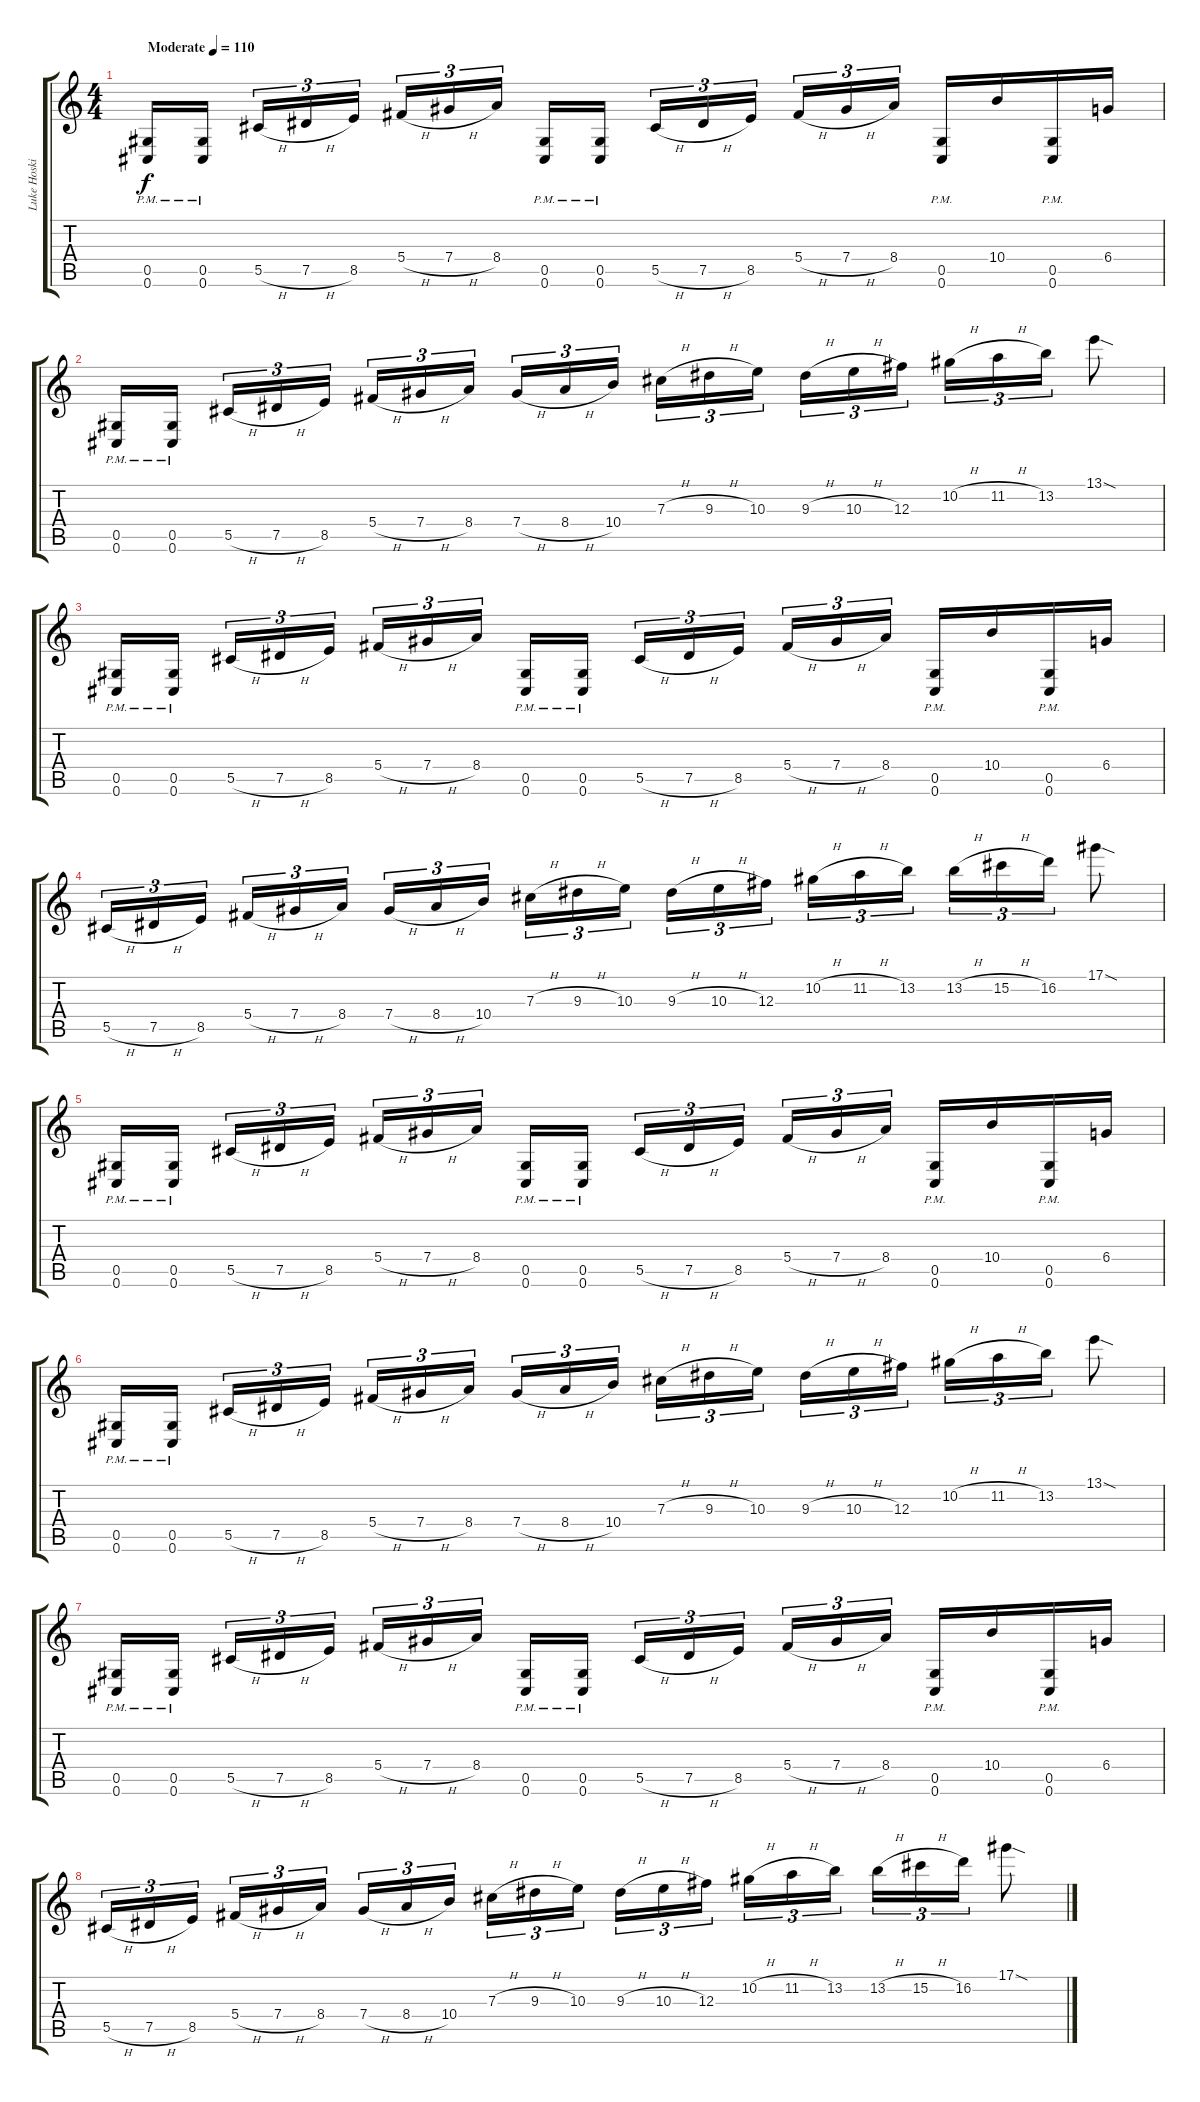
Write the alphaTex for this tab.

\track ("Luke Hoskin" "Luke Hoski") {instrument distortionguitar}
\staff {score tabs}
\tuning (Eb4 Bb3 Gb3 Db3 Ab2 Db2) {hide}
\ts (4 4)
\tempo (110 "Moderate")
\clef g2
\ks c
(0.5{pm} 0.6{pm}).16{dy f instrument distortionguitar} (0.5{pm} 0.6{pm}).16{beam splitsecondary} 5.5{h}.16{tu (3 2)} 7.5{h}.16{tu (3 2)} 8.5.16{tu (3 2)} 5.4{h}.16{tu (3 2)} 7.4{h}.16{tu (3 2)} 8.4.16{tu (3 2) beam splitsecondary} (0.5{pm} 0.6{pm}).16 (0.5{pm} 0.6{pm}).16 5.5{h}.16{tu (3 2)} 7.5{h}.16{tu (3 2)} 8.5.16{tu (3 2) beam splitsecondary} 5.4{h}.16{tu (3 2)} 7.4{h}.16{tu (3 2)} 8.4.16{tu (3 2)} (0.5{pm} 0.6{pm}).16 10.4.16 (0.5{pm} 0.6{pm}).16 6.4.16 |
(0.5{pm} 0.6{pm}).16 (0.5{pm} 0.6{pm}).16{beam splitsecondary} 5.5{h}.16{tu (3 2)} 7.5{h}.16{tu (3 2)} 8.5.16{tu (3 2)} 5.4{h}.16{tu (3 2)} 7.4{h}.16{tu (3 2)} 8.4.16{tu (3 2) beam splitsecondary} 7.4{h}.16{tu (3 2)} 8.4{h}.16{tu (3 2)} 10.4.16{tu (3 2)} 7.3{h}.16{tu (3 2)} 9.3{h}.16{tu (3 2)} 10.3.16{tu (3 2) beam splitsecondary} 9.3{h}.16{tu (3 2)} 10.3{h}.16{tu (3 2)} 12.3.16{tu (3 2)} 10.2{h}.16{tu (3 2)} 11.2{h}.16{tu (3 2)} 13.2.16{tu (3 2)} 13.1{sod}.8 |
(0.5{pm} 0.6{pm}).16 (0.5{pm} 0.6{pm}).16{beam splitsecondary} 5.5{h}.16{tu (3 2)} 7.5{h}.16{tu (3 2)} 8.5.16{tu (3 2)} 5.4{h}.16{tu (3 2)} 7.4{h}.16{tu (3 2)} 8.4.16{tu (3 2) beam splitsecondary} (0.5{pm} 0.6{pm}).16 (0.5{pm} 0.6{pm}).16 5.5{h}.16{tu (3 2)} 7.5{h}.16{tu (3 2)} 8.5.16{tu (3 2) beam splitsecondary} 5.4{h}.16{tu (3 2)} 7.4{h}.16{tu (3 2)} 8.4.16{tu (3 2)} (0.5{pm} 0.6{pm}).16 10.4.16 (0.5{pm} 0.6{pm}).16 6.4.16 |
5.5{h}.16{tu (3 2)} 7.5{h}.16{tu (3 2)} 8.5.16{tu (3 2) beam splitsecondary} 5.4{h}.16{tu (3 2)} 7.4{h}.16{tu (3 2)} 8.4.16{tu (3 2)} 7.4{h}.16{tu (3 2)} 8.4{h}.16{tu (3 2)} 10.4.16{tu (3 2) beam splitsecondary} 7.3{h}.16{tu (3 2)} 9.3{h}.16{tu (3 2)} 10.3.16{tu (3 2)} 9.3{h}.16{tu (3 2)} 10.3{h}.16{tu (3 2)} 12.3.16{tu (3 2) beam splitsecondary} 10.2{h}.16{tu (3 2)} 11.2{h}.16{tu (3 2)} 13.2.16{tu (3 2)} 13.2{h}.16{tu (3 2)} 15.2{h}.16{tu (3 2)} 16.2.16{tu (3 2)} 17.1{sod}.8 |
(0.5{pm} 0.6{pm}).16 (0.5{pm} 0.6{pm}).16{beam splitsecondary} 5.5{h}.16{tu (3 2)} 7.5{h}.16{tu (3 2)} 8.5.16{tu (3 2)} 5.4{h}.16{tu (3 2)} 7.4{h}.16{tu (3 2)} 8.4.16{tu (3 2) beam splitsecondary} (0.5{pm} 0.6{pm}).16 (0.5{pm} 0.6{pm}).16 5.5{h}.16{tu (3 2)} 7.5{h}.16{tu (3 2)} 8.5.16{tu (3 2) beam splitsecondary} 5.4{h}.16{tu (3 2)} 7.4{h}.16{tu (3 2)} 8.4.16{tu (3 2)} (0.5{pm} 0.6{pm}).16 10.4.16 (0.5{pm} 0.6{pm}).16 6.4.16 |
(0.5{pm} 0.6{pm}).16 (0.5{pm} 0.6{pm}).16{beam splitsecondary} 5.5{h}.16{tu (3 2)} 7.5{h}.16{tu (3 2)} 8.5.16{tu (3 2)} 5.4{h}.16{tu (3 2)} 7.4{h}.16{tu (3 2)} 8.4.16{tu (3 2) beam splitsecondary} 7.4{h}.16{tu (3 2)} 8.4{h}.16{tu (3 2)} 10.4.16{tu (3 2)} 7.3{h}.16{tu (3 2)} 9.3{h}.16{tu (3 2)} 10.3.16{tu (3 2) beam splitsecondary} 9.3{h}.16{tu (3 2)} 10.3{h}.16{tu (3 2)} 12.3.16{tu (3 2)} 10.2{h}.16{tu (3 2)} 11.2{h}.16{tu (3 2)} 13.2.16{tu (3 2)} 13.1{sod}.8 |
(0.5{pm} 0.6{pm}).16 (0.5{pm} 0.6{pm}).16{beam splitsecondary} 5.5{h}.16{tu (3 2)} 7.5{h}.16{tu (3 2)} 8.5.16{tu (3 2)} 5.4{h}.16{tu (3 2)} 7.4{h}.16{tu (3 2)} 8.4.16{tu (3 2) beam splitsecondary} (0.5{pm} 0.6{pm}).16 (0.5{pm} 0.6{pm}).16 5.5{h}.16{tu (3 2)} 7.5{h}.16{tu (3 2)} 8.5.16{tu (3 2) beam splitsecondary} 5.4{h}.16{tu (3 2)} 7.4{h}.16{tu (3 2)} 8.4.16{tu (3 2)} (0.5{pm} 0.6{pm}).16 10.4.16 (0.5{pm} 0.6{pm}).16 6.4.16 |
5.5{h}.16{tu (3 2)} 7.5{h}.16{tu (3 2)} 8.5.16{tu (3 2) beam splitsecondary} 5.4{h}.16{tu (3 2)} 7.4{h}.16{tu (3 2)} 8.4.16{tu (3 2)} 7.4{h}.16{tu (3 2)} 8.4{h}.16{tu (3 2)} 10.4.16{tu (3 2) beam splitsecondary} 7.3{h}.16{tu (3 2)} 9.3{h}.16{tu (3 2)} 10.3.16{tu (3 2)} 9.3{h}.16{tu (3 2)} 10.3{h}.16{tu (3 2)} 12.3.16{tu (3 2) beam splitsecondary} 10.2{h}.16{tu (3 2)} 11.2{h}.16{tu (3 2)} 13.2.16{tu (3 2)} 13.2{h}.16{tu (3 2)} 15.2{h}.16{tu (3 2)} 16.2.16{tu (3 2)} 17.1{sod}.8
